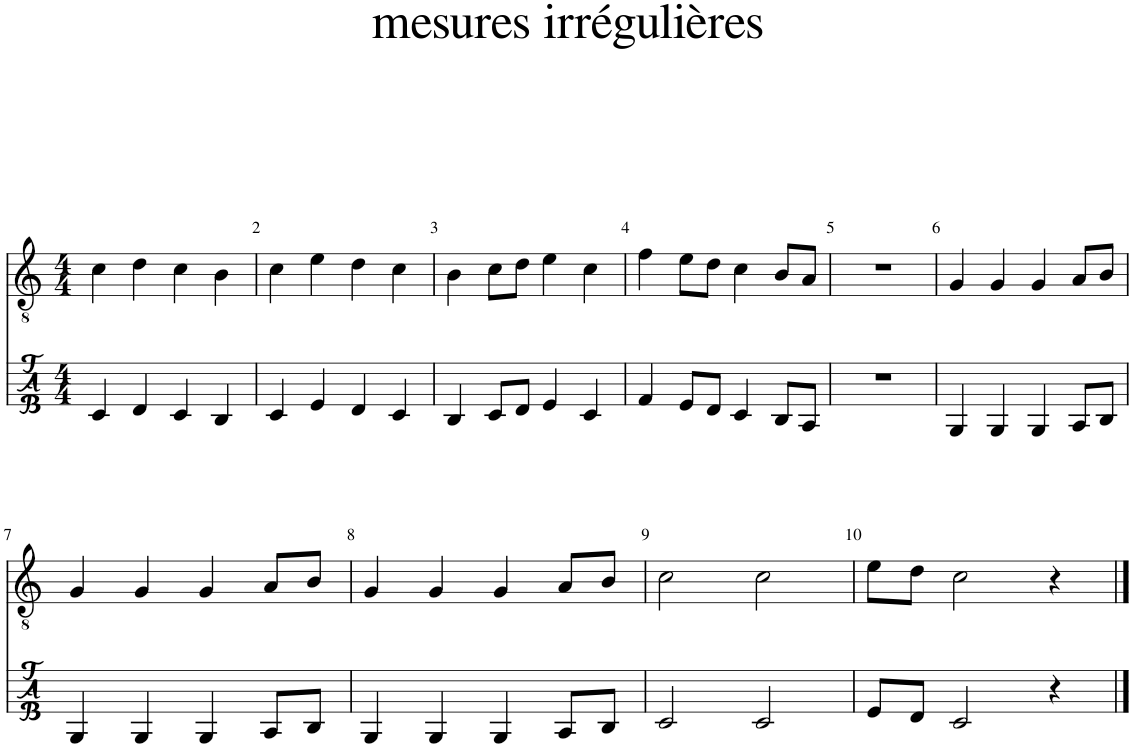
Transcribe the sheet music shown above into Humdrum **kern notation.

**kern	**kern
*part1	*part1
*staff2	*staff1
*I"Classical Guitar	*
*	*clefGv2
*k[]	*k[]
*M4/4	*M4/4
=1	=1
4c/	4c\
4d/	4d\
4c/	4c\
4B/	4B\
=2	=2
4c/	4c\
4e/	4e\
4d/	4d\
4c/	4c\
=3	=3
4B/	4B\
8c/L	8c\L
8d/J	8d\J
4e/	4e\
4c/	4c\
=4	=4
4f/	4f\
8e/L	8e\L
8d/J	8d\J
4c/	4c\
8B/L	8B/L
8A/J	8A/J
=5	=5
1r	1r
=6	=6
4G/	4G/
4G/	4G/
4G/	4G/
8A/L	8A/L
8B/J	8B/J
!!LO:LB:g=z
=7	=7
4G/	4G/
4G/	4G/
4G/	4G/
8A/L	8A/L
8B/J	8B/J
=8	=8
4G/	4G/
4G/	4G/
4G/	4G/
8A/L	8A/L
8B/J	8B/J
=9	=9
2c/	2c\
2c/	2c\
=10	=10
8e/L	8e\L
8d/J	8d\J
2c/	2c\
4r	4r
==	==
*-	*-
